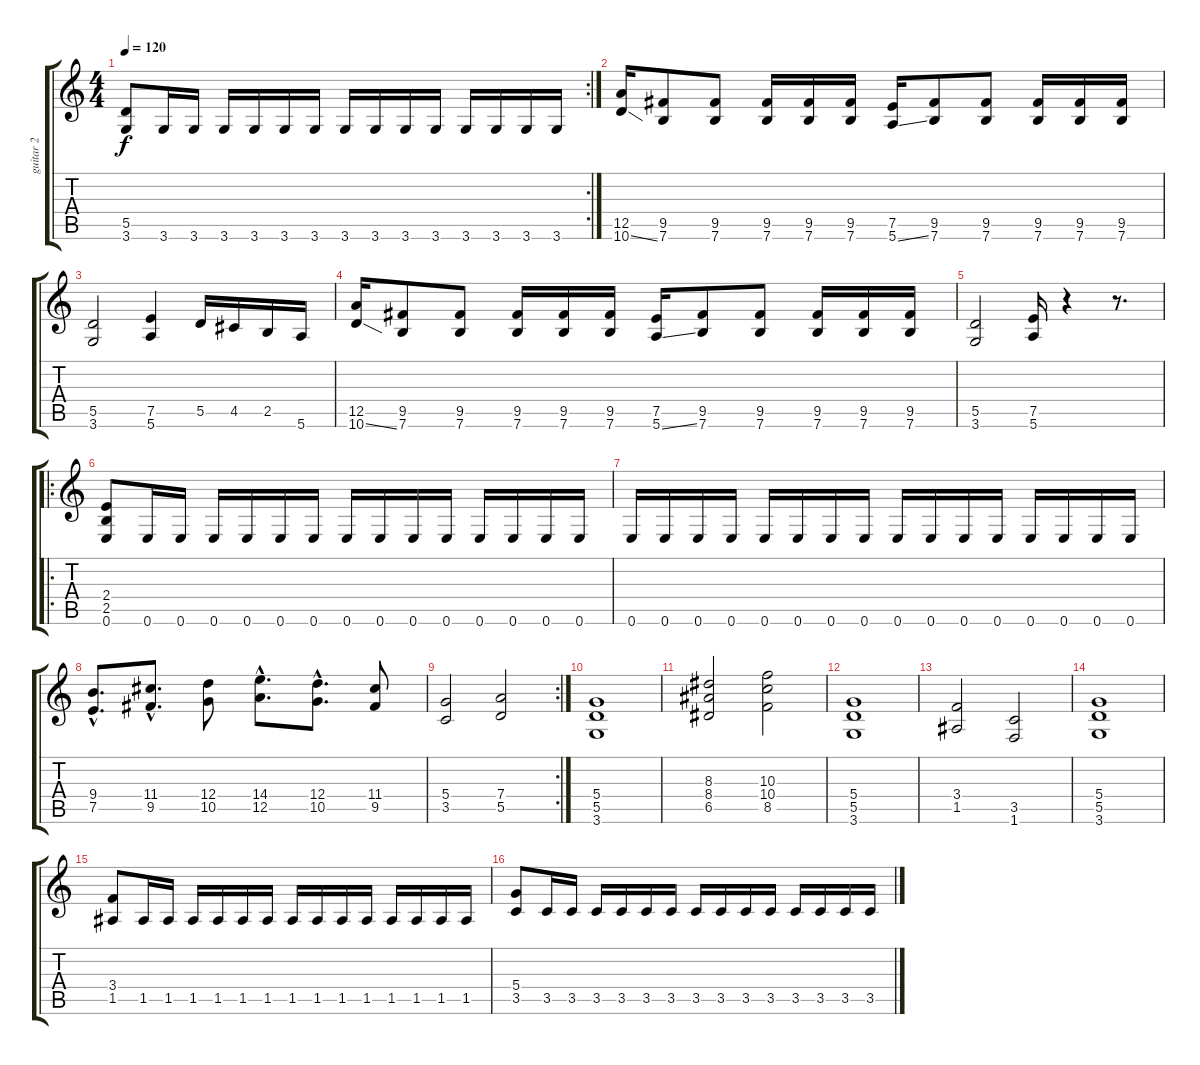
\track ("guitar 2" "guitar 2") {instrument overdrivenguitar}
\staff {score tabs}
\tuning (E4 B3 G3 D3 A2 E2) {hide}
\rc 2
\ts (4 4)
\tempo 120
\clef g2
\ks c
(5.5 3.6).8{dy f} 3.6.16 3.6.16 3.6.16 3.6.16 3.6.16 3.6.16 3.6.16 3.6.16 3.6.16 3.6.16 3.6.16 3.6.16 3.6.16 3.6.16 |
(12.5 10.6{ss}).16 (9.5 7.6).8 (9.5 7.6).8 (9.5 7.6).16 (9.5 7.6).16 (9.5 7.6).16 (7.5 5.6{ss}).16 (9.5 7.6).8 (9.5 7.6).8 (9.5 7.6).16 (9.5 7.6).16 (9.5 7.6).16 |
(5.5 3.6).2 (7.5 5.6).4 5.5.16 4.5.16 2.5.16 5.6.16 |
(12.5 10.6{ss}).16 (9.5 7.6).8 (9.5 7.6).8 (9.5 7.6).16 (9.5 7.6).16 (9.5 7.6).16 (7.5 5.6{ss}).16 (9.5 7.6).8 (9.5 7.6).8 (9.5 7.6).16 (9.5 7.6).16 (9.5 7.6).16 |
(5.5 3.6).2 (7.5 5.6).16 r.4 r.8{d} |
\ro
(2.4 2.5 0.6).8 0.6.16 0.6.16 0.6.16 0.6.16 0.6.16 0.6.16 0.6.16 0.6.16 0.6.16 0.6.16 0.6.16 0.6.16 0.6.16 0.6.16 |
0.6.16 0.6.16 0.6.16 0.6.16 0.6.16 0.6.16 0.6.16 0.6.16 0.6.16 0.6.16 0.6.16 0.6.16 0.6.16 0.6.16 0.6.16 0.6.16 |
(9.4{hac} 7.5{hac}).8{d} (11.4{hac} 9.5{hac}).8{d} (12.4 10.5).8 (14.4{hac} 12.5{hac}).8{d} (12.4{hac} 10.5{hac}).8{d} (11.4 9.5).8 |
\rc 2
(5.4 3.5).2 (7.4 5.5).2 |
(5.4 5.5 3.6).1 |
(8.3 8.4 6.5).2 (10.3 10.4 8.5).2 |
(5.4 5.5 3.6).1 |
(3.4 1.5).2 (3.5 1.6).2 |
(5.4 5.5 3.6).1 |
(3.4 1.5).8 1.5.16 1.5.16 1.5.16 1.5.16 1.5.16 1.5.16 1.5.16 1.5.16 1.5.16 1.5.16 1.5.16 1.5.16 1.5.16 1.5.16 |
(5.4 3.5).8 3.5.16 3.5.16 3.5.16 3.5.16 3.5.16 3.5.16 3.5.16 3.5.16 3.5.16 3.5.16 3.5.16 3.5.16 3.5.16 3.5.16
